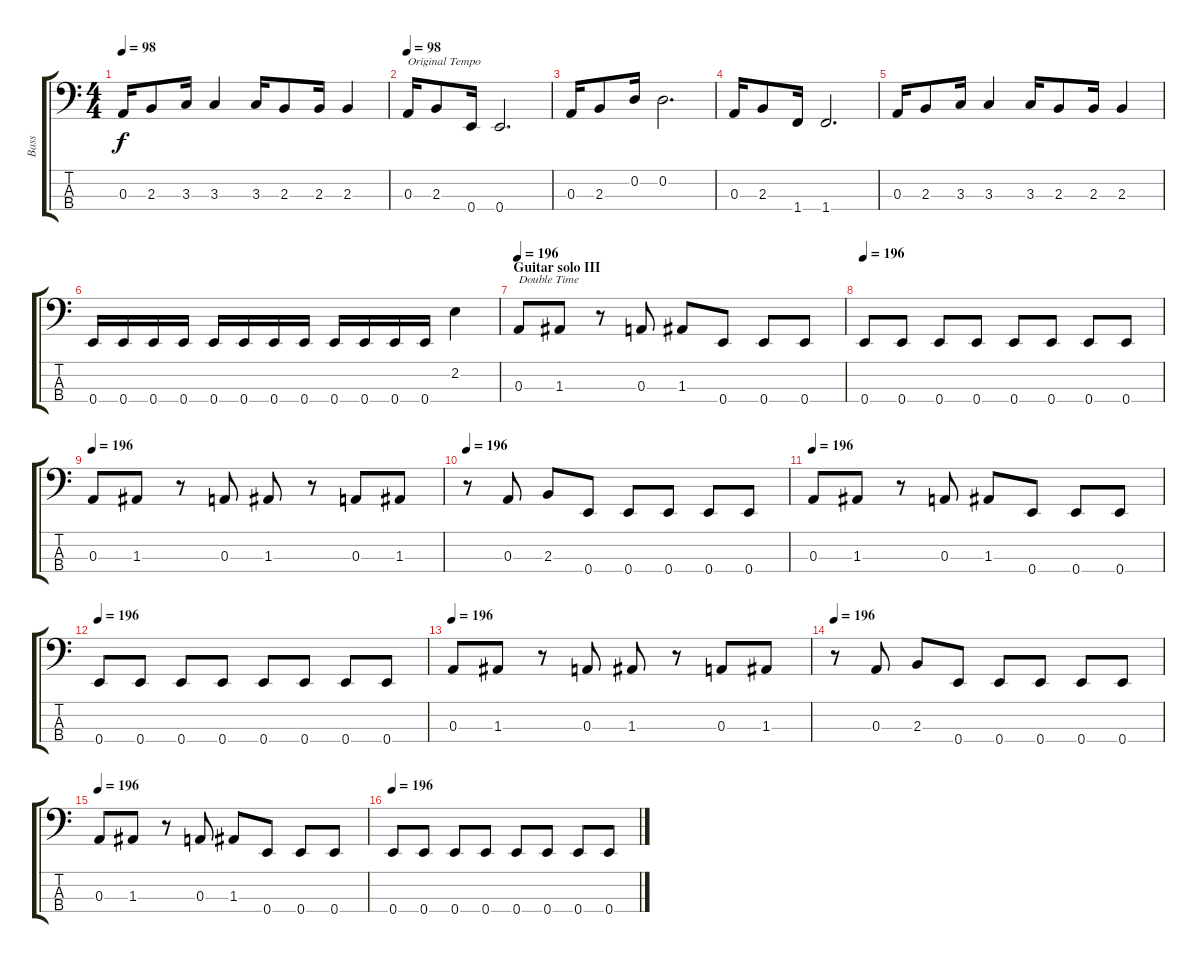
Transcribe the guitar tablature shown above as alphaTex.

\track ("Bass" "Bass") {instrument electricbassfinger}
\staff {score tabs}
\tuning (G2 D2 A1 E1) {hide}
\ts (4 4)
\tempo 98
\clef f4
\ks c
0.3.16{dy f} 2.3.8 3.3.16 3.3.4 3.3.16 2.3.8 2.3.16 2.3.4 |
\tempo 98
0.3.16{txt "Original Tempo"} 2.3.8 0.4.16 0.4.2{d} |
0.3.16 2.3.8 0.2.16 0.2.2{d} |
0.3.16 2.3.8 1.4.16 1.4.2{d} |
0.3.16 2.3.8 3.3.16 3.3.4 3.3.16 2.3.8 2.3.16 2.3.4 |
0.4.16 0.4.16 0.4.16 0.4.16 0.4.16 0.4.16 0.4.16 0.4.16 0.4.16 0.4.16 0.4.16 0.4.16 2.2.4 |
\section ("" "Guitar solo III")
\tempo 196
0.3.8{txt "Double Time"} 1.3.8 r.8 0.3.8 1.3.8 0.4.8 0.4.8 0.4.8 |
\tempo 196
0.4.8 0.4.8 0.4.8 0.4.8 0.4.8 0.4.8 0.4.8 0.4.8 |
\tempo 196
0.3.8 1.3.8 r.8 0.3.8 1.3.8 r.8 0.3.8 1.3.8 |
\tempo 196
r.8 0.3.8 2.3.8 0.4.8 0.4.8 0.4.8 0.4.8 0.4.8 |
\tempo 196
0.3.8 1.3.8 r.8 0.3.8 1.3.8 0.4.8 0.4.8 0.4.8 |
\tempo 196
0.4.8 0.4.8 0.4.8 0.4.8 0.4.8 0.4.8 0.4.8 0.4.8 |
\tempo 196
0.3.8 1.3.8 r.8 0.3.8 1.3.8 r.8 0.3.8 1.3.8 |
\tempo 196
r.8 0.3.8 2.3.8 0.4.8 0.4.8 0.4.8 0.4.8 0.4.8 |
\tempo 196
0.3.8 1.3.8 r.8 0.3.8 1.3.8 0.4.8 0.4.8 0.4.8 |
\tempo 196
0.4.8 0.4.8 0.4.8 0.4.8 0.4.8 0.4.8 0.4.8 0.4.8
